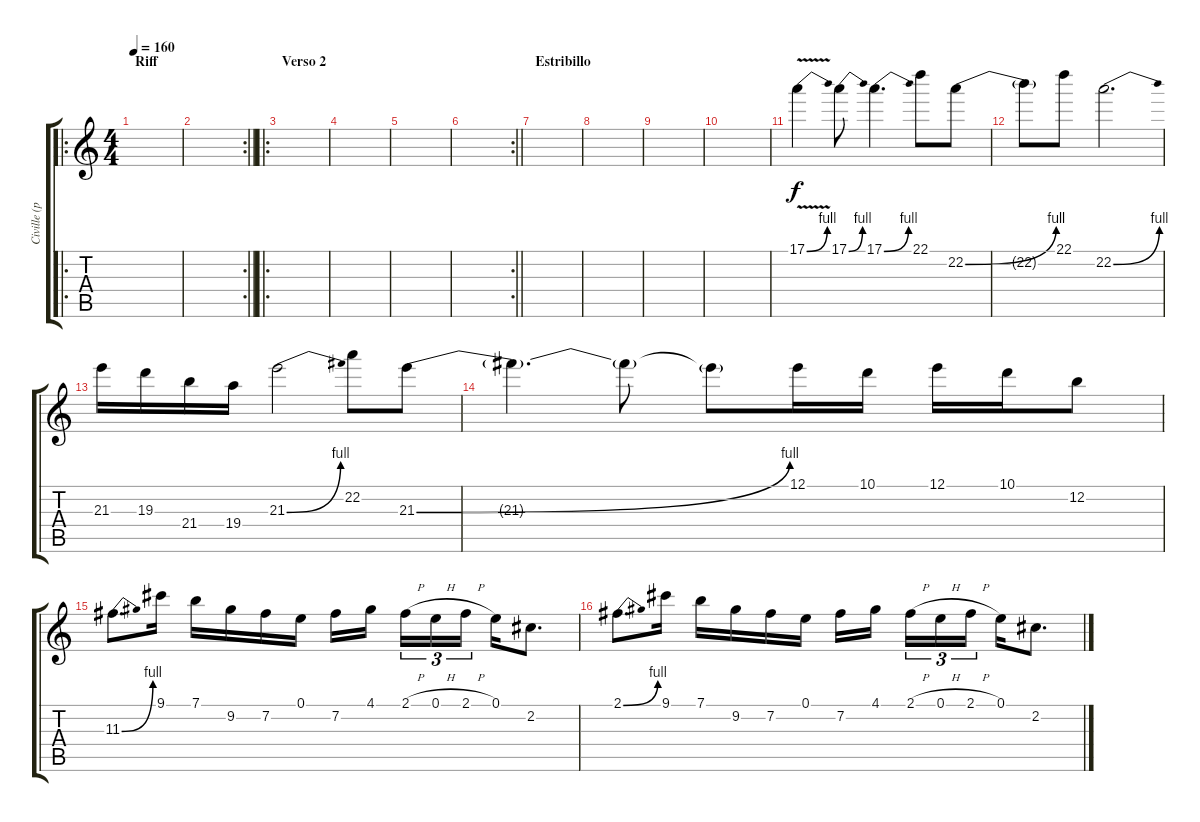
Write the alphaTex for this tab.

\track ("Civille (punteo)" "Civille (p") {instrument overdrivenguitar}
\staff {score tabs}
\tuning (E4 B3 G3 D3 A2 E2) {hide}
\ro
\ts (4 4)
\section ("" "Riff")
\tempo 160
\clef g2
\ks c
|
\rc 2
\barLineRight lightlight
|
\ro
\section ("" "Verso 2")
|
|
|
\rc 2
\barLineRight lightlight
|
\section ("" "Estribillo")
|
|
|
|
17.1{be (bend 0 0 60 4) v}.4 17.1{be (bend 0 0 60 4)}.8 17.1{be (bend 0 0 60 4)}.4{d} 22.1.8 22.2{be (bend 0 0 60 4)}.8 |
22.2{t}.8 22.1.8 22.2{be (bend 0 0 60 4)}.2{d} |
21.3.16 19.3.16 21.4.16 19.4.16 21.3{be (bend 0 0 60 4)}.2 22.2.8 21.3{be (bend 0 0 60 4)}.8 |
21.3{t}.4{d} 21.3{t}.8 21.3{t}.8 12.1.16 10.1.16 12.1.16 10.1.16 12.2.8 |
11.3{be (bend 0 0 60 4)}.8{d} 9.1.16 7.1.16 9.2.16 7.2.16 0.1.16 7.2.16 4.1.16{beam splitsecondary} 2.1{h}.16{tu (3 2)} 0.1{h}.16{tu (3 2)} 2.1{h}.16{tu (3 2)} 0.1.16 2.2.8{d} |
2.1{be (bend 0 0 60 4)}.8{d} 9.1.16 7.1.16 9.2.16 7.2.16 0.1.16 7.2.16 4.1.16{beam splitsecondary} 2.1{h}.16{tu (3 2)} 0.1{h}.16{tu (3 2)} 2.1{h}.16{tu (3 2)} 0.1.16 2.2.8{d}
